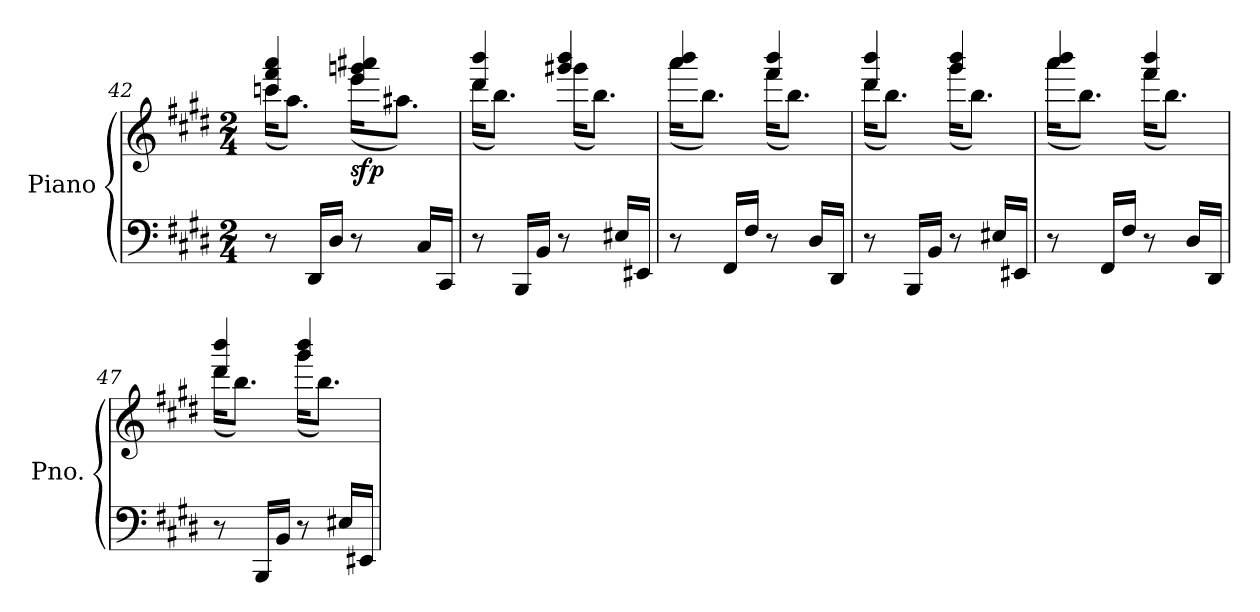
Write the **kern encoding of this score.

**kern	**kern	**dynam
*part1	*part1	*part1
*staff2	*staff1	*staff1/2
*I"Piano	*	*
*I'Pno.	*	*
!!LO:LB:g=z
*clefF4	*clefG2	*
*k[f#c#g#d#]	*k[f#c#g#d#]	*
*M2/4	*M2/4	*
=42	=42	=42
*	*^	*
8r	4cccn/ 4fff#/ 4aaa/	(<16ccc\KL	.
.	.	8.aa\J)	.
16DD#/LL	.	.	.
16D#/JJ	.	.	.
!	!	!	!LO:DY:b
8r	4eee/ 4gggn/ 4aaa#X/	(<16eee\KL	sfp
.	.	8.aa#X\J)	.
16C#/LL	.	.	.
16CC#/JJ	.	.	.
=43	=43	=43	=43
!	!	!	!LO:DY:b
8r	4ddd#/ 4bbb/	(<16ddd#\KL	other-dynamics
.	.	8.bb\J)	.
16BBB/LL	.	.	.
16BB/JJ	.	.	.
8r	4ggg#X/ 4bbb/	(<16ggg#\KL	.
.	.	8.bb\J)	.
16E#X/LL	.	.	.
16EE#X/JJ	.	.	.
=44	=44	=44	=44
8r	4aaa/ 4bbb/	(<16aaa\KL	.
.	.	8.bb\J)	.
16FF#/LL	.	.	.
16F#/JJ	.	.	.
8r	4fff#/ 4bbb/	(<16fff#\KL	.
.	.	8.bb\J)	.
16D#/LL	.	.	.
16DD#/JJ	.	.	.
=45	=45	=45	=45
8r	4ddd#/ 4bbb/	(<16ddd#\KL	.
.	.	8.bb\J)	.
16BBB/LL	.	.	.
16BB/JJ	.	.	.
8r	4ggg#/ 4bbb/	(<16ggg#\KL	.
.	.	8.bb\J)	.
16E#X/LL	.	.	.
16EE#X/JJ	.	.	.
=46	=46	=46	=46
8r	4aaa/ 4bbb/	(<16aaa\KL	.
.	.	8.bb\J)	.
16FF#/LL	.	.	.
16F#/JJ	.	.	.
8r	4fff#/ 4bbb/	(<16fff#\KL	.
.	.	8.bb\J)	.
16D#/LL	.	.	.
16DD#/JJ	.	.	.
!!LO:LB:g=z	!!
=47	=47	=47	=47
8r	4ddd#/ 4bbb/	(<16ddd#\KL	.
.	.	8.bb\J)	.
16BBB/LL	.	.	.
16BB/JJ	.	.	.
8r	4ggg#/ 4bbb/	(<16ggg#\KL	.
.	.	8.bb\J)	.
16E#X/LL	.	.	.
16EE#X/JJ	.	.	.
*	*v	*v	*
=	=	=
*-	*-	*-
